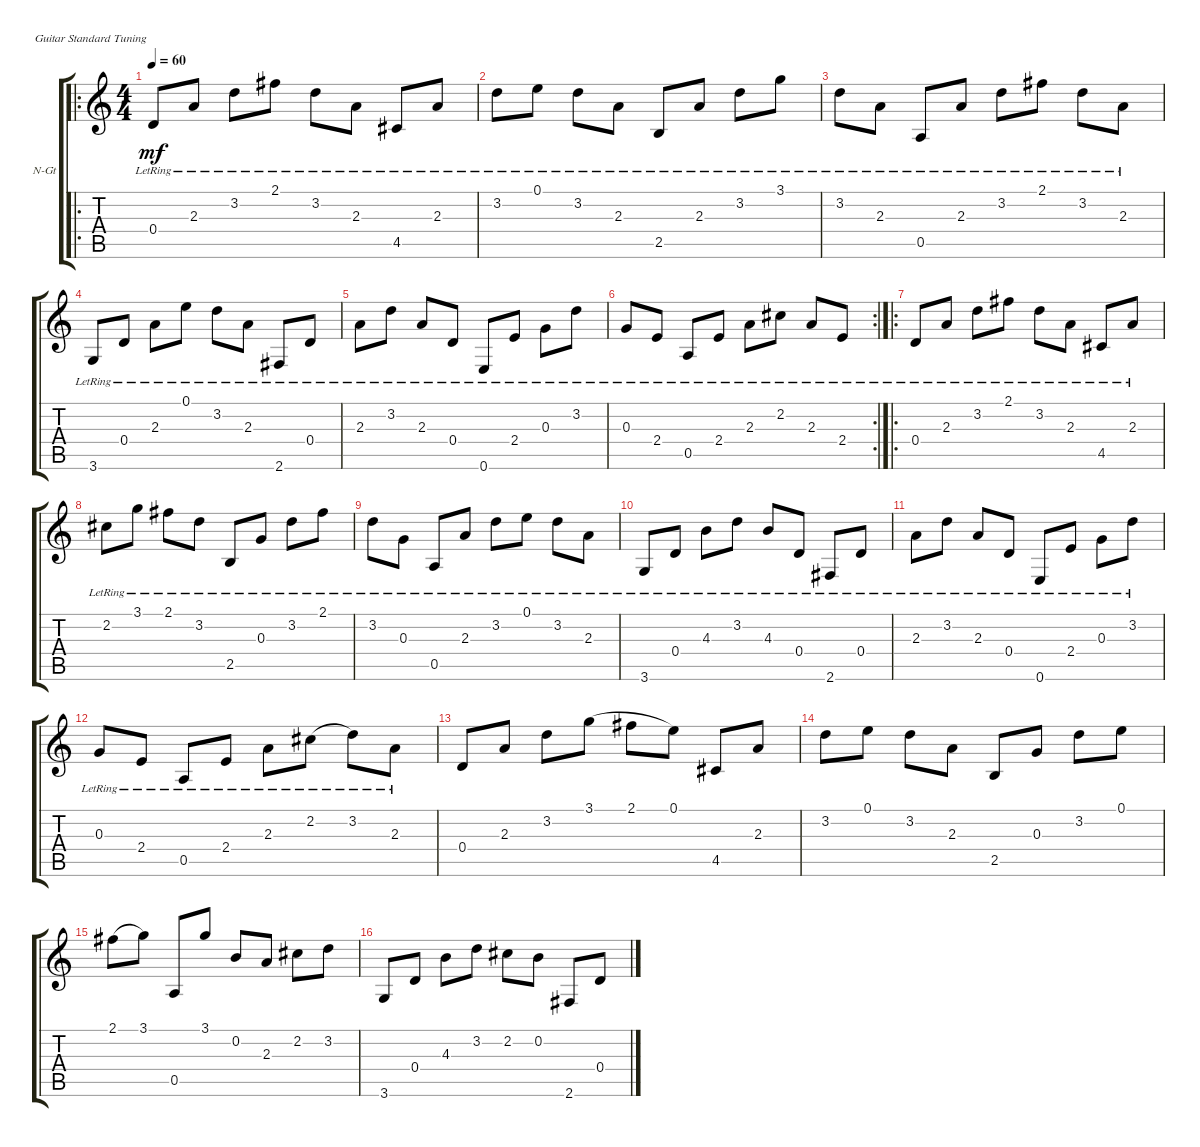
\defaultSystemsLayout 4
\bracketExtendMode groupsimilarinstruments
\firstSystemTrackNameOrientation horizontal
\otherSystemsTrackNameOrientation horizontal
\track ("Nylon Guitar" "N-Gt") {instrument acousticguitarnylon}
\staff {score tabs}
\tuning (E4 B3 G3 D3 A2 E2)
\ro
\ts (4 4)
\tempo 60
\clef g2
\ks c
0.4{lr}.8{dy mf instrument acousticguitarnylon} 2.3{lr}.8 3.2{lr}.8 2.1{lr}.8 3.2{lr}.8 2.3{lr}.8 4.5{lr}.8 2.3{lr}.8 |
3.2{lr}.8 0.1{lr}.8 3.2{lr}.8 2.3{lr}.8 2.5{lr}.8 2.3{lr}.8 3.2{lr}.8 3.1{lr}.8 |
3.2{lr}.8 2.3{lr}.8 0.5{lr}.8 2.3{lr}.8 3.2{lr}.8 2.1{lr}.8 3.2{lr}.8 2.3{lr}.8 |
3.6{lr}.8 0.4{lr}.8 2.3{lr}.8 0.1{lr}.8 3.2{lr}.8 2.3{lr}.8 2.6{lr}.8 0.4{lr}.8 |
2.3{lr}.8 3.2{lr}.8 2.3{lr}.8 0.4{lr}.8 0.6{lr}.8 2.4{lr}.8 0.3{lr}.8 3.2{lr}.8 |
\rc 2
0.3{lr}.8 2.4{lr}.8 0.5{lr}.8 2.4{lr}.8 2.3{lr}.8 2.2{lr}.8 2.3{lr}.8 2.4{lr}.8 |
\ro
0.4{lr}.8 2.3{lr}.8 3.2{lr}.8 2.1{lr}.8 3.2{lr}.8 2.3{lr}.8 4.5{lr}.8 2.3{lr}.8 |
2.2{lr}.8 3.1{lr}.8 2.1{lr}.8 3.2{lr}.8 2.5{lr}.8 0.3{lr}.8 3.2{lr}.8 2.1{lr}.8 |
3.2{lr}.8 0.3{lr}.8 0.5{lr}.8 2.3{lr}.8 3.2{lr}.8 0.1{lr}.8 3.2{lr}.8 2.3{lr}.8 |
3.6{lr}.8 0.4{lr}.8 4.3{lr}.8 3.2{lr}.8 4.3{lr}.8 0.4{lr}.8 2.6{lr}.8 0.4{lr}.8 |
2.3{lr}.8 3.2{lr}.8 2.3{lr}.8 0.4{lr}.8 0.6{lr}.8 2.4{lr}.8 0.3{lr}.8 3.2{lr}.8 |
0.3{lr}.8 2.4{lr}.8 0.5{lr}.8 2.4{lr}.8 2.3{lr}.8 2.2{lr}.8{legatoorigin} 3.2{lr}.8 2.3{lr}.8 |
0.4.8 2.3.8 3.2.8 3.1.8{legatoorigin} 2.1.8{legatoorigin} 0.1.8 4.5.8 2.3.8 |
3.2.8 0.1.8 3.2.8 2.3.8 2.5.8 0.3.8 3.2.8 0.1.8 |
2.1.8{legatoorigin} 3.1.8 0.5.8 3.1.8 0.2.8 2.3.8 2.2.8 3.2.8 |
3.6.8 0.4.8 4.3.8 3.2.8 2.2.8 0.2.8 2.6.8 0.4.8
